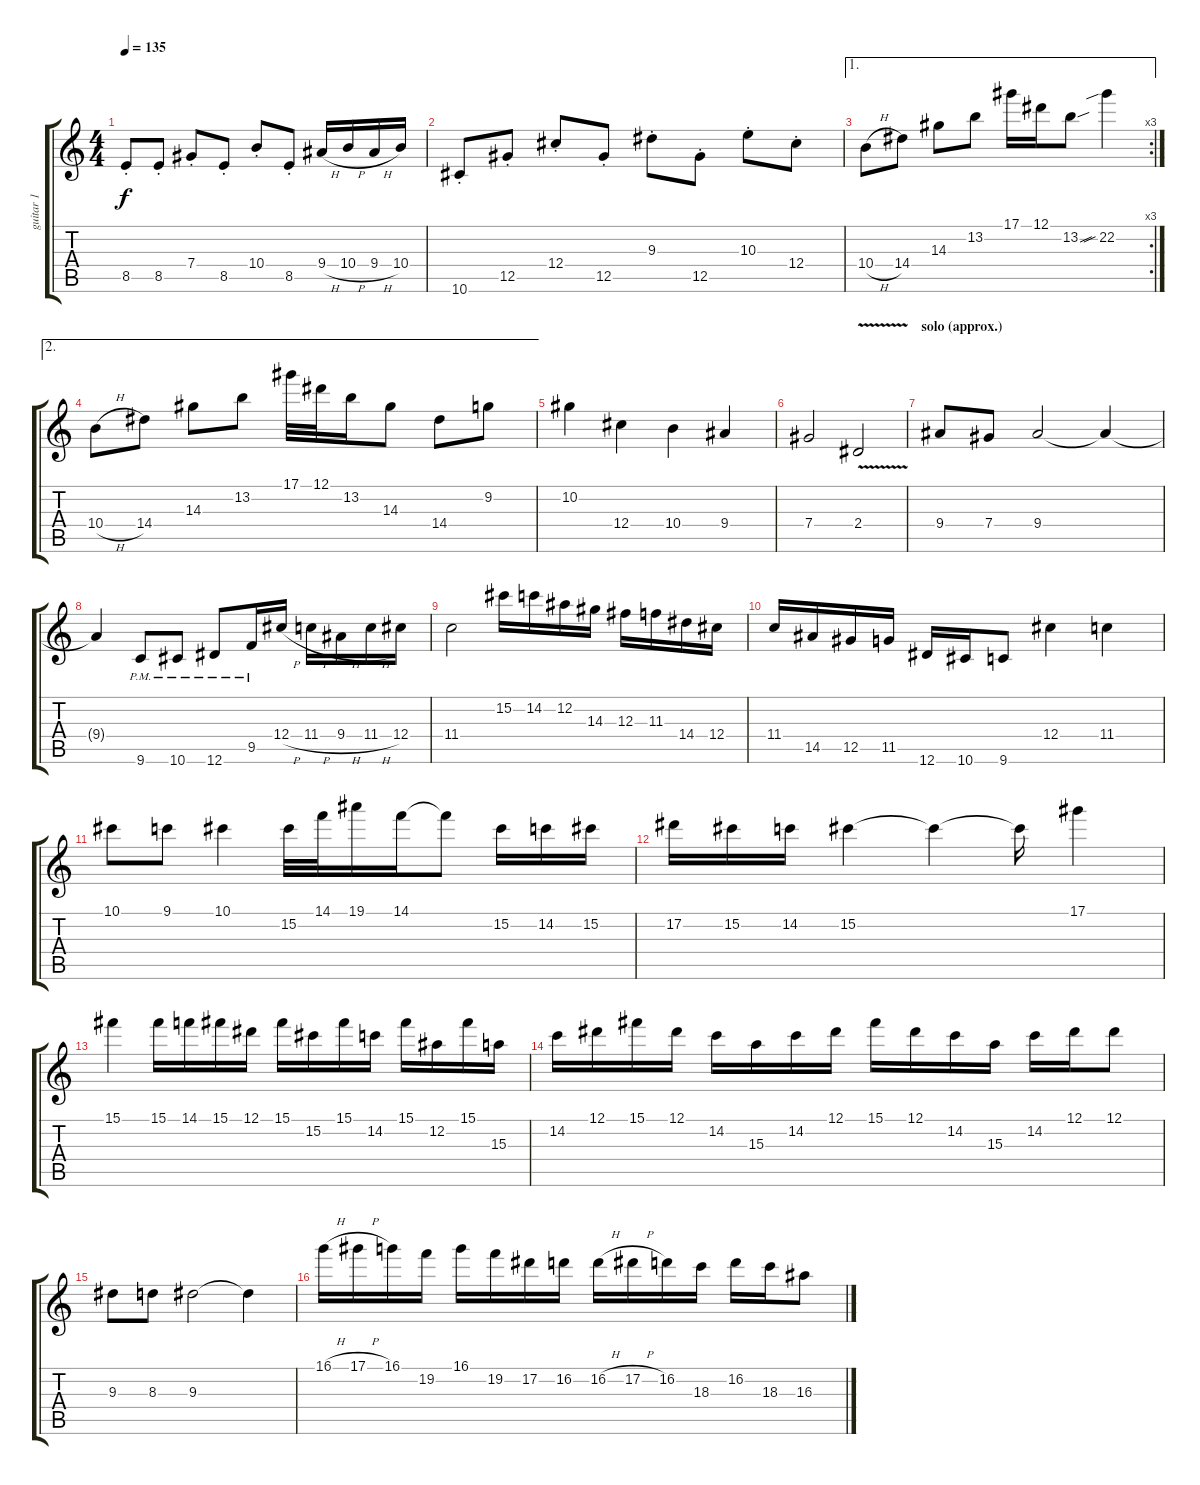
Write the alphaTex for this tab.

\track ("guitar 1" "guitar 1") {instrument distortionguitar}
\staff {score tabs}
\tuning (Eb4 Bb3 Gb3 Db3 Ab2 Eb2) {hide}
\ts (4 4)
\tempo 135
\clef g2
\ks c
8.5{st}.8{dy f} 8.5{st}.8 7.4{st}.8 8.5{st}.8 10.4{st}.8 8.5{st}.8 9.4{h}.16 10.4{h}.16 9.4{h}.16 10.4.16 |
10.6{st}.8 12.5{st}.8 12.4{st}.8 12.5{st}.8 9.3{st}.8 12.5{st}.8 10.3{st}.8 12.4{st}.8 |
\ae 1
\rc 3
10.4{h}.8 14.4.8 14.3.8 13.2.8 17.1.16 12.1.16 13.2{sou}.8 22.2{sib}.4 |
\ae 2
10.4{h}.8 14.4.8 14.3.8 13.2.8 17.1.32 12.1.32 13.2.16 14.3.8 14.4.8 9.2.8 |
10.2.4 12.4.4 10.4.4 9.4.4 |
7.4.2 2.4{v}.2 |
\section ("" "solo (approx.)")
9.4.8 7.4.8 9.4.2 9.4{t}.4 |
9.4{t}.4 9.6{pm}.8 10.6{pm}.8 12.6{pm}.8 9.5{pm}.16 12.4{h}.16 11.4{h}.16 9.4{h}.16 11.4{h}.16 12.4.16 |
11.4.2 15.2.16 14.2.16 12.2.16 14.3.16 12.3.16 11.3.16 14.4.16 12.4.16 |
11.4.16 14.5.16 12.5.16 11.5.16 12.6.16 10.6.16 9.6.8 12.4.4 11.4.4 |
10.1.8 9.1.8 10.1.4 15.2.32 14.1.32 19.1.16 14.1.16 14.1{t}.8 15.2.16 14.2.16 15.2.16 |
17.2.16 15.2.16 14.2.16 15.2.4 15.2{t}.4 15.2{t}.16 17.1.4 |
15.1.4 15.1.16 14.1.16 15.1.16 12.1.16 15.1.16 15.2.16 15.1.16 14.2.16 15.1.16 12.2.16 15.1.16 15.3.16 |
14.2.16 12.1.16 15.1.16 12.1.16 14.2.16 15.3.16 14.2.16 12.1.16 15.1.16 12.1.16 14.2.16 15.3.16 14.2.16 12.1.16 12.1.8 |
9.3.8 8.3.8 9.3.2 9.3{t}.4 |
16.1{h}.16 17.1{h}.16 16.1.16 19.2.16 16.1.16 19.2.16 17.2.16 16.2.16 16.2{h}.16 17.2{h}.16 16.2.16 18.3.16 16.2.16 18.3.16 16.3.8
